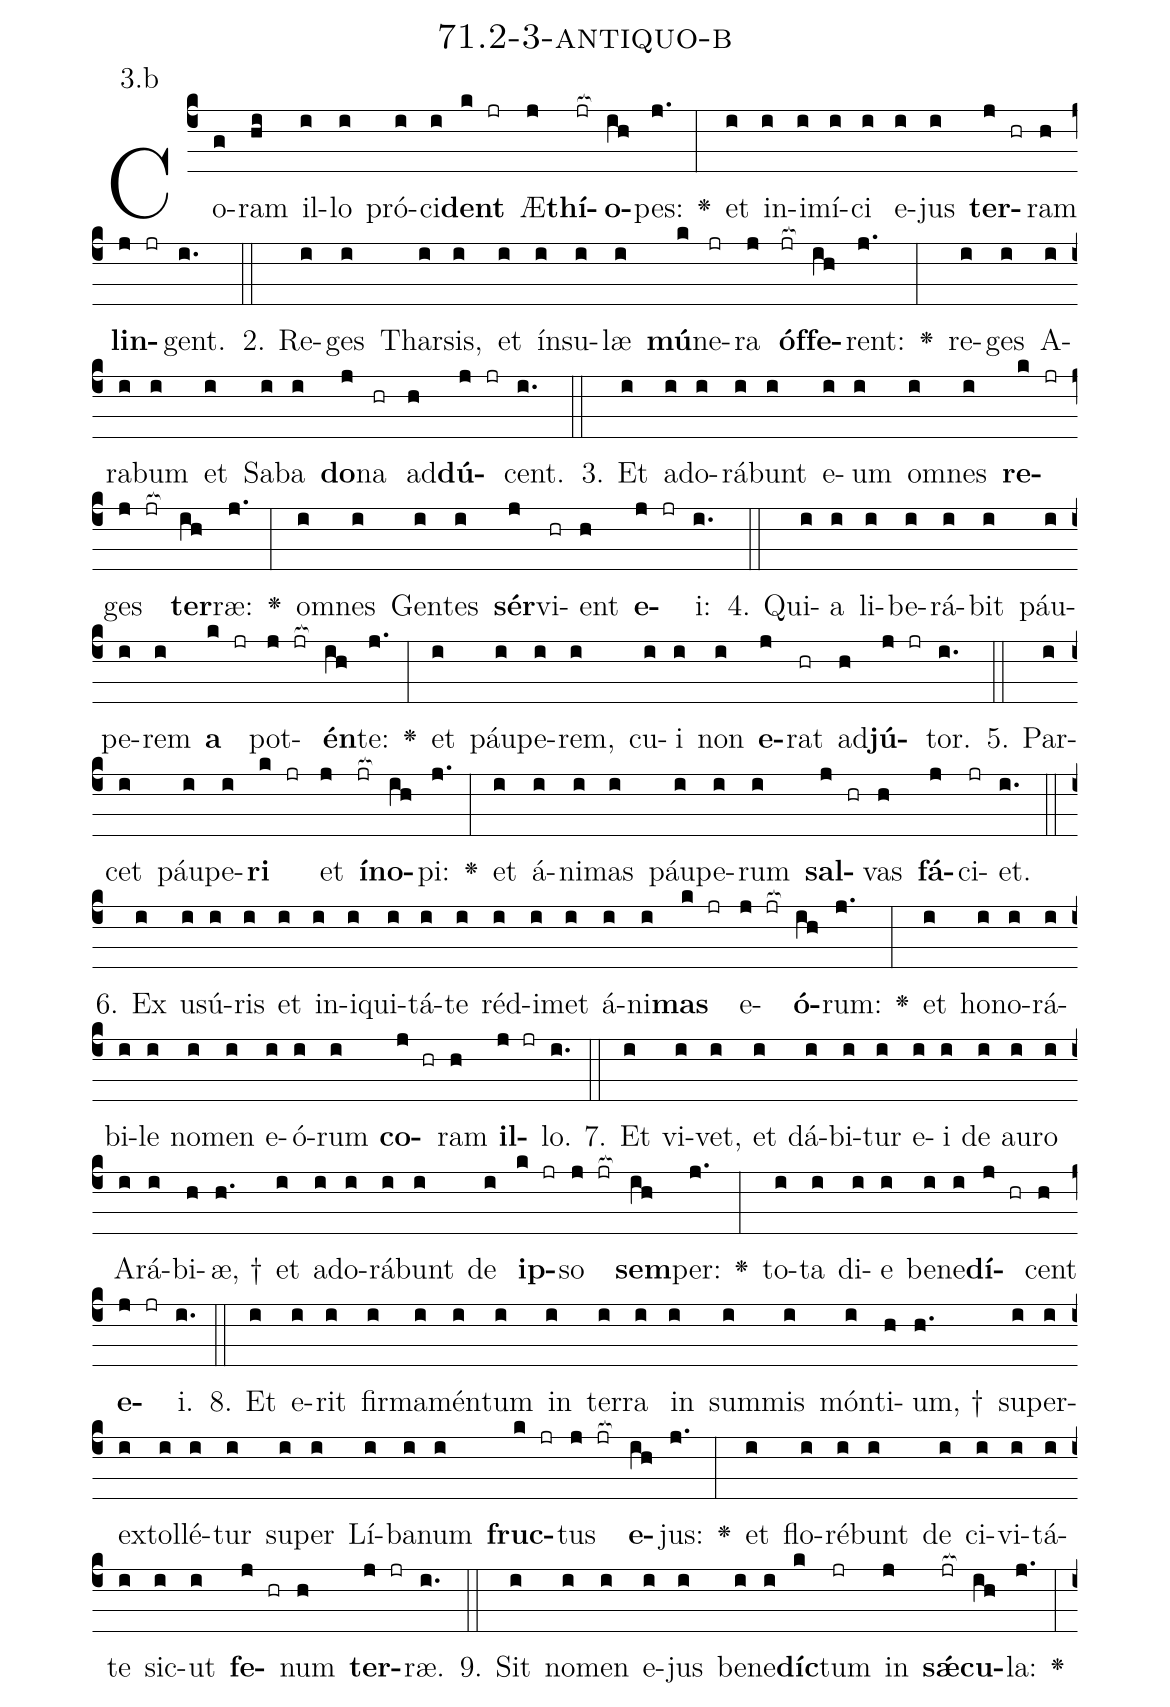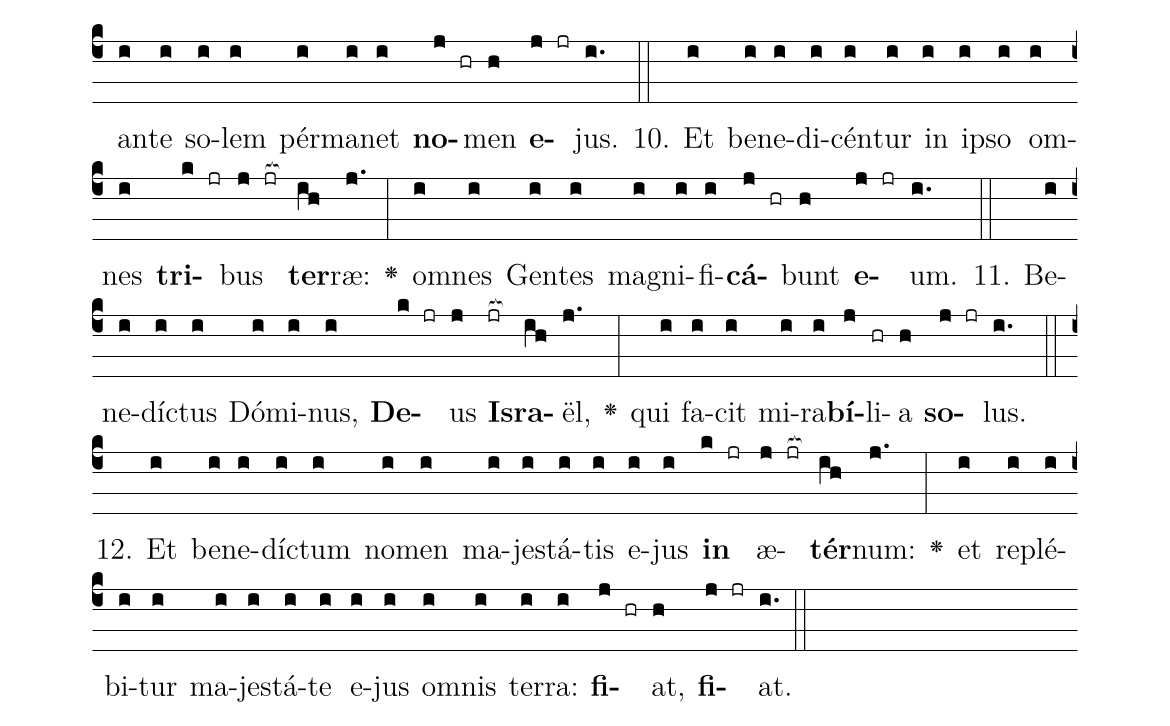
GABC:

name: 71.2-3-antiquo-b;
annotation: 3.b;
%%
(c4)Co(g)ram(hi) il(i)lo(i) pró(i)ci(i)<b>dent</b>(k jr) Æ(j)<b>thí</b>(jr[ocb:1{])<b>o</b>(ih[ocb:0}])pes:(j.) <v>\greheightstar</v>(:) et(i) in(i)i(i)mí(i)ci(i) e(i)jus(i) <b>ter</b>(j hr)ram(h) <b>lin</b>(j jr)gent.(i.) (::)
2. Re(i)ges(i) Thar(i)sis,(i) et(i) ín(i)su(i)læ(i) <b>mú</b>(k)ne(jr)ra(j) <b>óf</b>(jr[ocb:1{])<b>fe</b>(ih[ocb:0}])rent:(j.) <v>\greheightstar</v>(:) re(i)ges(i) A(i)ra(i)bum(i) et(i) Sa(i)ba(i) <b>do</b>(j)na(hr) ad(h)<b>dú</b>(j jr)cent.(i.) (::)
3. Et(i) ad(i)o(i)rá(i)bunt(i) e(i)um(i) om(i)nes(i) <b>re</b>(k jr)ges(j jr[ocb:1{]) <b>ter</b>(ih[ocb:0}])ræ:(j.) <v>\greheightstar</v>(:) om(i)nes(i) Gen(i)tes(i) <b>sér</b>(j)vi(hr)ent(h) <b>e</b>(j jr)i:(i.) (::)
4. Qui(i)a(i) li(i)be(i)rá(i)bit(i) páu(i)pe(i)rem(i) <b>a</b>(k jr) pot(j jr[ocb:1{])<b>én</b>(ih[ocb:0}])te:(j.) <v>\greheightstar</v>(:) et(i) páu(i)pe(i)rem,(i) cu(i)i(i) non(i) <b>e</b>(j)rat(hr) ad(h)<b>jú</b>(j jr)tor.(i.) (::)
5. Par(i)cet(i) páu(i)pe(i)<b>ri</b>(k jr) et(j) <b>ín</b>(jr[ocb:1{])<b>o</b>(ih[ocb:0}])pi:(j.) <v>\greheightstar</v>(:) et(i) á(i)ni(i)mas(i) páu(i)pe(i)rum(i) <b>sal</b>(j hr)vas(h) <b>fá</b>(j)ci(jr)et.(i.) (::)
6. Ex(i) u(i)sú(i)ris(i) et(i) in(i)i(i)qui(i)tá(i)te(i) réd(i)i(i)met(i) á(i)ni(i)<b>mas</b>(k jr) e(j jr[ocb:1{])<b>ó</b>(ih[ocb:0}])rum:(j.) <v>\greheightstar</v>(:) et(i) ho(i)no(i)rá(i)bi(i)le(i) no(i)men(i) e(i)ó(i)rum(i) <b>co</b>(j hr)ram(h) <b>il</b>(j jr)lo.(i.) (::)
7. Et(i) vi(i)vet,(i) et(i) dá(i)bi(i)tur(i) e(i)i(i) de(i) au(i)ro(i) A(i)rá(i)bi(h)æ, †(h.) et(i) ad(i)o(i)rá(i)bunt(i) de(i) <b>ip</b>(k jr)so(j jr[ocb:1{]) <b>sem</b>(ih[ocb:0}])per:(j.) <v>\greheightstar</v>(:) to(i)ta(i) di(i)e(i) be(i)ne(i)<b>dí</b>(j hr)cent(h) <b>e</b>(j jr)i.(i.) (::)
8. Et(i) e(i)rit(i) fir(i)ma(i)mén(i)tum(i) in(i) ter(i)ra(i) in(i) sum(i)mis(i) món(i)ti(h)um, †(h.) su(i)per(i)ex(i)tol(i)lé(i)tur(i) su(i)per(i) Lí(i)ba(i)num(i) <b>fruc</b>(k jr)tus(j jr[ocb:1{]) <b>e</b>(ih[ocb:0}])jus:(j.) <v>\greheightstar</v>(:) et(i) flo(i)ré(i)bunt(i) de(i) ci(i)vi(i)tá(i)te(i) sic(i)ut(i) <b>fe</b>(j hr)num(h) <b>ter</b>(j jr)ræ.(i.) (::)
9. Sit(i) no(i)men(i) e(i)jus(i) be(i)ne(i)<b>díc</b>(k)tum(jr) in(j) <b>sǽ</b>(jr[ocb:1{])<b>cu</b>(ih[ocb:0}])la:(j.) <v>\greheightstar</v>(:) an(i)te(i) so(i)lem(i) pér(i)ma(i)net(i) <b>no</b>(j hr)men(h) <b>e</b>(j jr)jus.(i.) (::)
10. Et(i) be(i)ne(i)di(i)cén(i)tur(i) in(i) ip(i)so(i) om(i)nes(i) <b>tri</b>(k jr)bus(j jr[ocb:1{]) <b>ter</b>(ih[ocb:0}])ræ:(j.) <v>\greheightstar</v>(:) om(i)nes(i) Gen(i)tes(i) ma(i)gni(i)fi(i)<b>cá</b>(j hr)bunt(h) <b>e</b>(j jr)um.(i.) (::)
11. Be(i)ne(i)díc(i)tus(i) Dó(i)mi(i)nus,(i) <b>De</b>(k jr)us(j) <b>Is</b>(jr[ocb:1{])<b>ra</b>(ih[ocb:0}])ël,(j.) <v>\greheightstar</v>(:) qui(i) fa(i)cit(i) mi(i)ra(i)<b>bí</b>(j)li(hr)a(h) <b>so</b>(j jr)lus.(i.) (::)
12. Et(i) be(i)ne(i)díc(i)tum(i) no(i)men(i) ma(i)jes(i)tá(i)tis(i) e(i)jus(i) <b>in</b>(k jr) æ(j jr[ocb:1{])<b>tér</b>(ih[ocb:0}])num:(j.) <v>\greheightstar</v>(:) et(i) re(i)plé(i)bi(i)tur(i) ma(i)jes(i)tá(i)te(i) e(i)jus(i) om(i)nis(i) ter(i)ra:(i) <b>fi</b>(j hr)at,(h) <b>fi</b>(j jr)at.(i.) (::)
